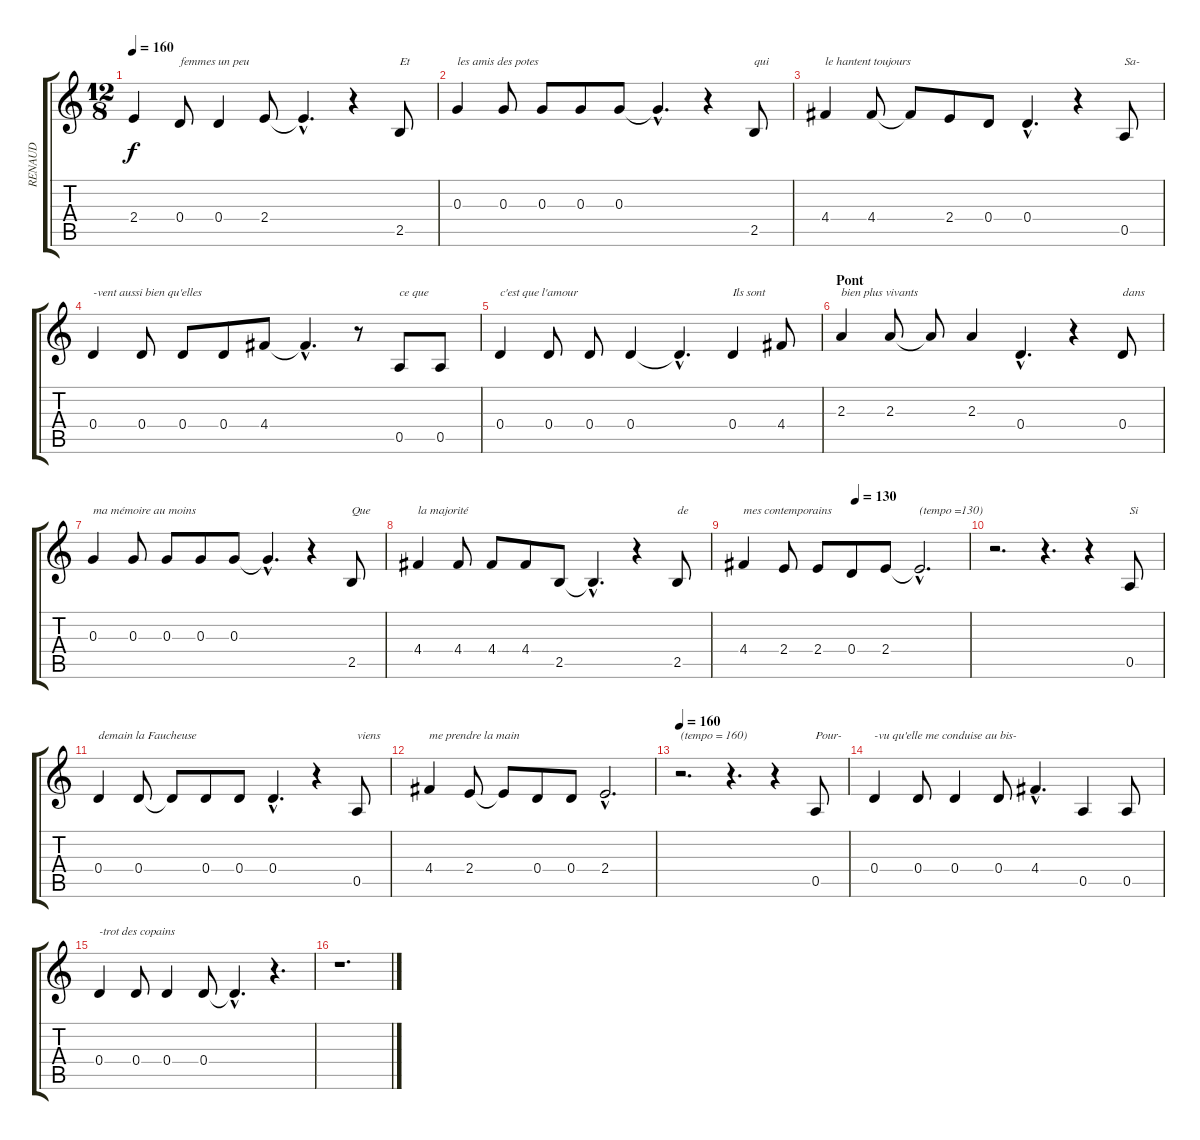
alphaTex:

\track ("RENAUD" "RENAUD") {instrument electricguitarclean}
\staff {score tabs}
\tuning (E4 B3 G3 D3 A2 E2) {hide}
\ts (12 8)
\tempo 160
\clef g2
\ks c
2.4{t}.4{dy f} 0.4.8{txt "femmes un peu"} 0.4.4 2.4.8 2.4{hac t}.4{d} r.4 2.5.8{txt "Et"} |
0.3.4{txt "les amis des potes"} 0.3.8 0.3.8 0.3.8 0.3.8 0.3{hac t}.4{d} r.4 2.5.8{txt "qui"} |
4.4.4{txt "le hantent toujours"} 4.4.8 4.4{t}.8 2.4.8 0.4.8 0.4{hac}.4{d} r.4 0.5.8{txt "Sa-"} |
0.4.4{txt "-vent aussi bien qu'elles"} 0.4.8 0.4.8 0.4.8 4.4.8 4.4{hac t}.4{d} r.8 0.5.8{txt "ce que"} 0.5.8 |
0.4.4{txt "c'est que l'amour"} 0.4.8 0.4.8 0.4.4 0.4{hac t}.4{d} 0.4.4{txt "Ils sont"} 4.4.8 |
\section ("" "Pont")
2.3.4{txt "bien plus vivants"} 2.3.8 2.3{t}.8 2.3.4 0.4{hac}.4{d} r.4 0.4.8{txt "dans"} |
0.3.4{txt "ma mémoire au moins"} 0.3.8 0.3.8 0.3.8 0.3.8 0.3{hac t}.4{d} r.4 2.5.8{txt "Que"} |
4.4.4{txt "la majorité"} 4.4.8 4.4.8 4.4.8 2.5.8 2.5{hac t}.4{d} r.4 2.5.8{txt "de"} |
\tempo (130 0.5)
4.4.4{txt "mes contemporains"} 2.4.8 2.4.8 0.4.8 2.4.8 2.4{hac t}.2{d txt "(tempo =130)"} |
r.2{d} r.4{d} r.4 0.5.8{txt "Si"} |
0.4.4{txt "demain la Faucheuse"} 0.4.8 0.4{t}.8 0.4.8 0.4.8 0.4{hac}.4{d} r.4 0.5.8{txt "viens"} |
4.4.4{txt "me prendre la main"} 2.4.8 2.4{t}.8 0.4.8 0.4.8 2.4{hac}.2{d} |
\tempo 160
r.2{d txt "(tempo = 160)"} r.4{d} r.4 0.5.8{txt "Pour-"} |
0.4.4{txt "-vu qu'elle me conduise au bis-"} 0.4.8 0.4.4 0.4.8 4.4{hac}.4{d} 0.5.4 0.5.8 |
0.4.4{txt "-trot des copains"} 0.4.8 0.4.4 0.4.8 0.4{hac t}.4{d} r.4{d} |
r.1{d}
